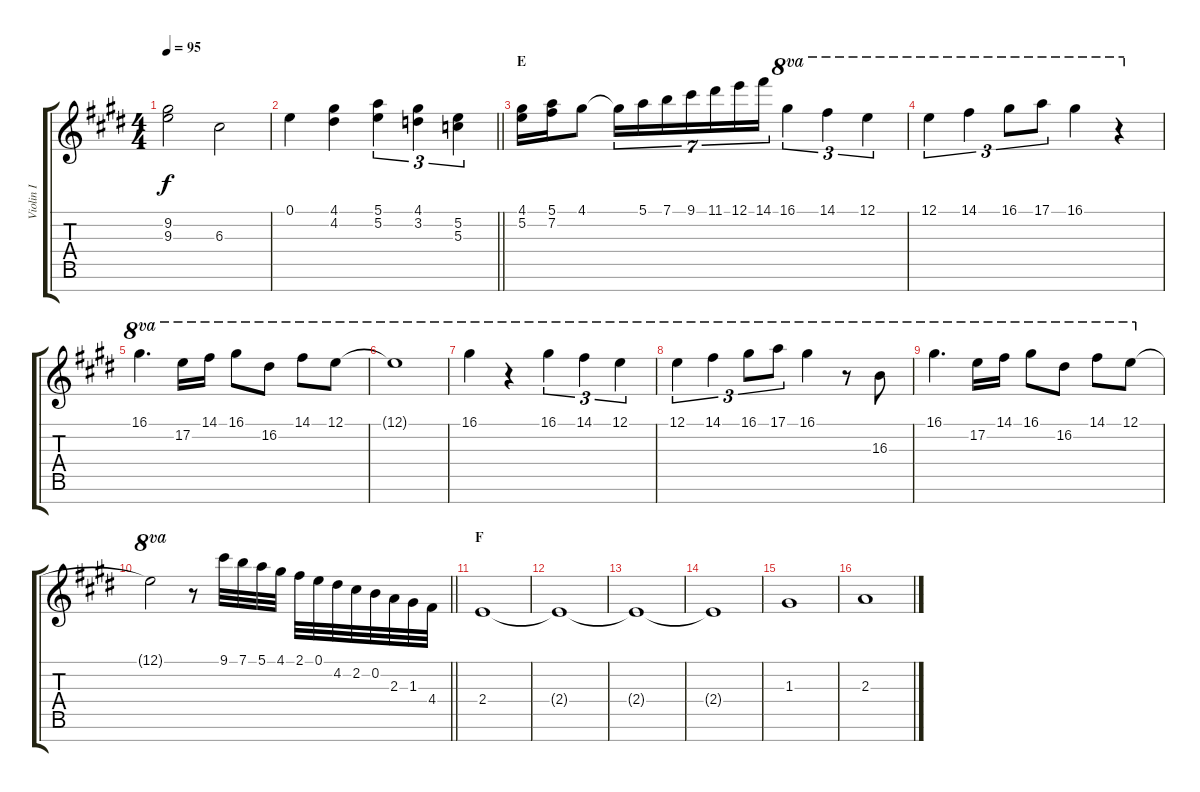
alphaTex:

\track ("Violin I" "Violin I") {instrument stringensemble1}
\staff {score tabs}
\tuning (E5 B4 G4 D4 A3 E3 B2) {hide}
\ts (4 4)
\tempo 95
\clef g2
\ks e
(9.2{t} 9.3).2{dy f} 6.3.2 |
\barLineRight lightlight
0.1.4 (4.1 4.2).4 (5.1 5.2).4{tu (3 2)} (4.1 3.2).4{tu (3 2)} (5.2 5.3).4{tu (3 2)} |
\section ("" "E")
(4.1 5.2).16 (5.1 7.2).16 4.1.8 4.1{t}.16{tu (7 4)} 5.1.16{tu (7 4)} 7.1.16{tu (7 4)} 9.1.16{tu (7 4)} 11.1.16{tu (7 4)} 12.1.16{tu (7 4)} 14.1.16{tu (7 4)} 16.1.4{tu (3 2) ot 8va} 14.1.4{tu (3 2) ot 8va} 12.1.4{tu (3 2) ot 8va} |
12.1.4{tu (3 2) ot 8va} 14.1.4{tu (3 2) ot 8va} 16.1.8{tu (3 2) ot 8va} 17.1.8{tu (3 2) ot 8va} 16.1.4{ot 8va} r.4{ot 8va} |
16.1.4{d ot 8va} 17.2.16{ot 8va} 14.1.16{ot 8va} 16.1.8{ot 8va} 16.2.8{ot 8va} 14.1.8{ot 8va} 12.1.8{ot 8va} |
12.1{t}.1{ot 8va} |
16.1.4{ot 8va} r.4{ot 8va} 16.1.4{tu (3 2) ot 8va} 14.1.4{tu (3 2) ot 8va} 12.1.4{tu (3 2) ot 8va} |
12.1.4{tu (3 2) ot 8va} 14.1.4{tu (3 2) ot 8va} 16.1.8{tu (3 2) ot 8va} 17.1.8{tu (3 2) ot 8va} 16.1.4{ot 8va} r.8{ot 8va} 16.3.8{ot 8va} |
16.1.4{d ot 8va} 17.2.16{ot 8va} 14.1.16{ot 8va} 16.1.8{ot 8va} 16.2.8{ot 8va} 14.1.8{ot 8va} 12.1.8{ot 8va} |
\barLineRight lightlight
12.1{t}.2{ot 8va} r.8 9.1.32 7.1.32 5.1.32 4.1.32 2.1.32 0.1.32 4.2.32 2.2.32 0.2.32 2.3.32 1.3.32 4.4.32 |
\section ("" "F")
2.4.1 |
2.4{t}.1 |
2.4{t}.1 |
2.4{t}.1 |
1.3.1 |
2.3.1
